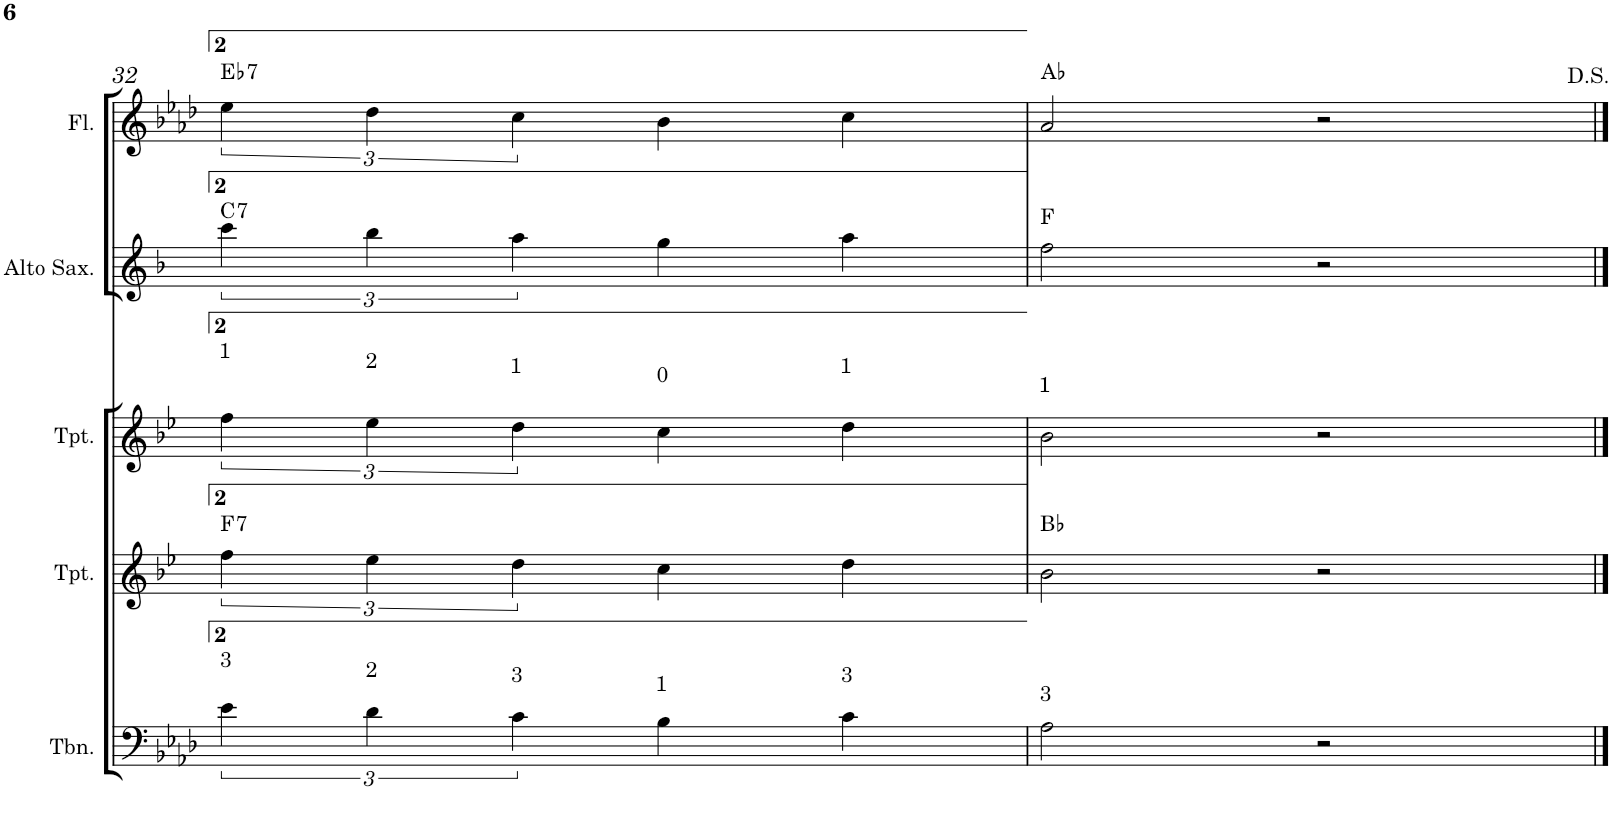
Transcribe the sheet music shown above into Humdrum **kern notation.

**kern	**kern	**harte	**kern	**kern	**harte	**kern	**harte
*part5	*part4	*part4	*part3	*part2	*part2	*part1	*part1
*staff5	*staff4	*	*staff3	*staff2	*	*staff1	*
*I"C clavF	*I"Bb	*	*I"Bb - Pirata	*I"Eb	*	*I"C clavG	*
!!LO:PB:g=z
*clefF4	*clefG2	*	*clefG2	*clefG2	*	*clefG2	*
*	*Trd1c2	*	*Trd1c2	*Trd5c9	*	*	*
*k[b-e-a-d-]	*k[b-e-]	*	*k[b-e-]	*k[b-]	*	*k[b-e-a-d-]	*
*f:	*g:	*	*g:	*d:	*	*f:	*
*M4/4	*M4/4	*	*M4/4	*M4/4	*	*M4/4	*
=32	=32	=32	=32	=32	=32	=32	=32
!	!	!	!LO:TX:a:t=1	!	!	!	!
!LO:TX:a:t=3	!	!LO:H:kt=7	!	!	!LO:H:kt=7	!	!LO:H:kt=7
6e-\	6ff\	F:7	6ff\	6ccc\	C:7	6ee-\	Eb:7
!	!	!	!LO:TX:a:t=2	!	!	!	!
!LO:TX:a:t=2	!	!	!	!	!	!	!
6d-\	6ee-\	.	6ee-\	6bb-\	.	6dd-\	.
!	!	!	!LO:TX:a:t=1	!	!	!	!
!LO:TX:a:t=3	!	!	!	!	!	!	!
6c\	6dd\	.	6dd\	6aa\	.	6cc\	.
!	!	!	!LO:TX:a:t=0	!	!	!	!
!LO:TX:a:t=1	!	!	!	!	!	!	!
4B-\	4cc\	.	4cc\	4gg\	.	4b-\	.
!	!	!	!LO:TX:a:t=1	!	!	!	!
!LO:TX:a:t=3	!	!	!	!	!	!	!
4c\	4dd\	.	4dd\	4aa\	.	4cc\	.
=33	=33	=33	=33	=33	=33	=33	=33
!	!	!	!LO:TX:a:t=1	!	!	!	!
!LO:TX:a:t=3	!	!	!	!	!	!	!
2A-\	2b-\	Bb:maj	2b-\	2ff\	F:maj	2a-/	Ab:maj
2r	2r	.	2r	2r	.	2r	.
==	==	==	==	==	==	==	==
*-	*-	*-	*-	*-	*-	*-	*-
